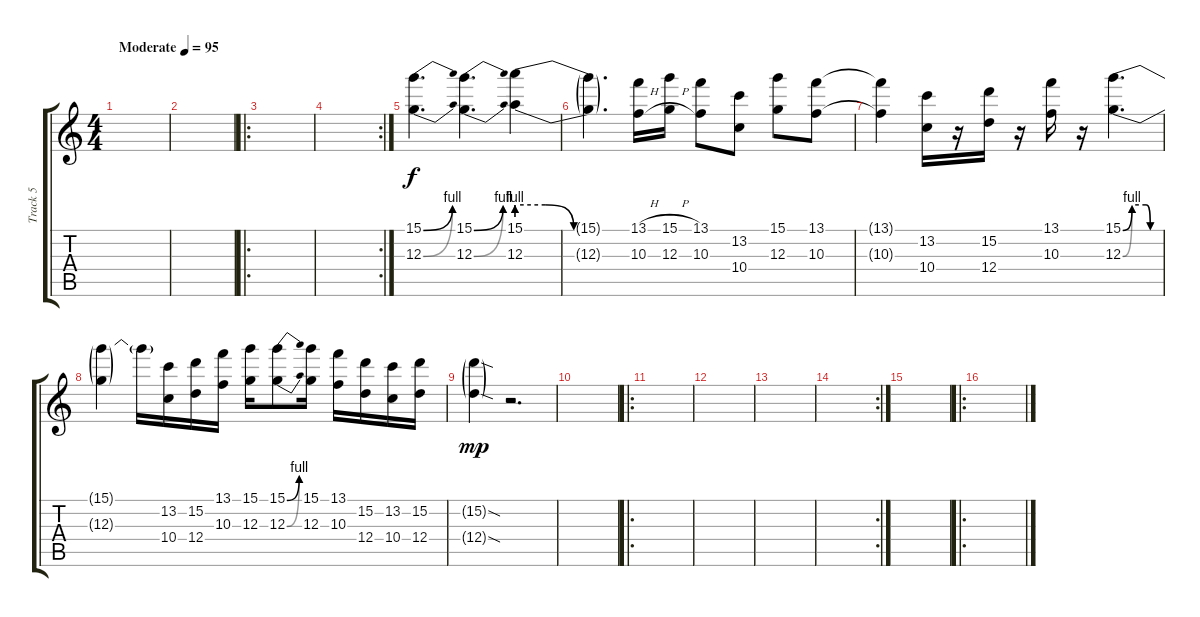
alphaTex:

\track ("Track 5" "Track 5") {instrument overdrivenguitar}
\staff {score tabs}
\tuning (E4 B3 G3 D3 A2 E2) {hide}
\ts (4 4)
\tempo (95 "Moderate")
\clef g2
\ks c
|
|
\ro
|
\rc 2
|
(15.1{be (bend 0 0 60 4)} 12.3{be (bend 0 0 60 4)}).4{d} (15.1{be (bend 0 0 60 4)} 12.3{be (bend 0 0 60 4)}).4{d} (15.1{be (custom 0 4 15 4 30 0 60 0)} 12.3{be (custom 0 4 15 4 30 0 60 0)}).4 |
(15.1{t} 12.3{t}).4{d} (13.1{h} 10.3{h}).16 (15.1{h} 12.3{h}).16 (13.1 10.3).8 (13.2 10.4).8 (15.1 12.3).8 (13.1 10.3).8 |
(13.1{t} 10.3{t}).4 (13.2 10.4).16 r.16 (15.2 12.4).16 r.16 (13.1 10.3).16 r.16 (15.1{be (custom 0 0 15 4 38 4 45 0 60 0)} 12.3{be (custom 0 0 15 4 38 4 45 0 60 0)}).4{d} |
(15.1{t} 12.3{t}).4 15.1{t}.16 (13.2 10.4).16 (15.2 12.4).16 (13.1 10.3).16 (15.1 12.3).16 (15.1{be (bend 0 0 60 4)} 12.3{be (bend 0 0 60 4)}).8 (15.1 12.3).16 (13.1 10.3).16 (15.2 12.4).16 (13.2 10.4).16 (15.2 12.4).16 |
(15.2{sod g} 12.4{sod g}).4{dy mp} r.2{d} |
|
\ro
|
|
|
\rc 2
|
|
\ro
